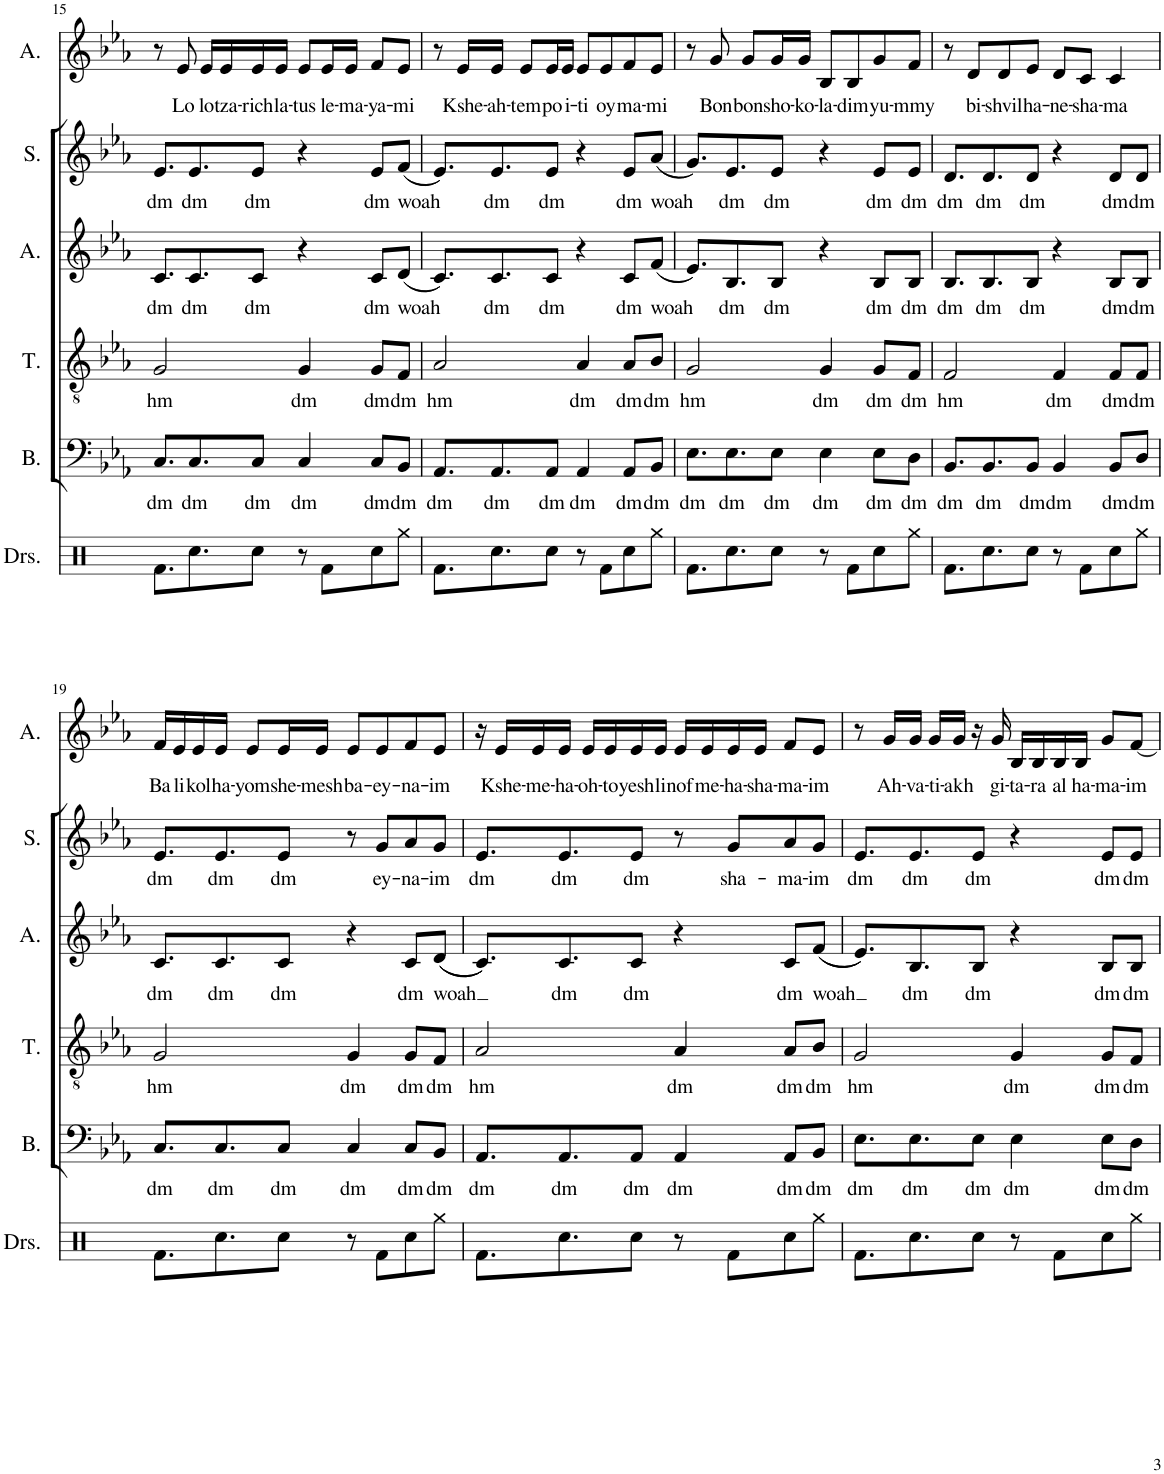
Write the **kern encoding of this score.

**kern	**kern	**text	**kern	**text	**kern	**text	**kern	**text	**kern	**text
*part6	*part5	*part5	*part4	*part4	*part3	*part3	*part2	*part2	*part1	*part1
*staff6	*staff5	*staff5	*staff4	*staff4	*staff3	*staff3	*staff2	*staff2	*staff1	*staff1
*I"Drumset	*I"Bass	*	*I"Tenor	*	*I"Alto	*	*I"Soprano	*	*I"Alto	*
*I'Drs.	*I'B.	*	*I'T.	*	*I'A.	*	*I'S.	*	*I'A.	*
!!LO:PB:g=z
*clefX	*clefF4	*	*clefGv2	*	*clefG2	*	*clefG2	*	*clefG2	*
*k[b-e-a-]	*k[b-e-a-]	*	*k[b-e-a-]	*	*k[b-e-a-]	*	*k[b-e-a-]	*	*k[b-e-a-]	*
*M4/4	*M4/4	*	*M4/4	*	*M4/4	*	*M4/4	*	*M4/4	*
=15	=15	=15	=15	=15	=15	=15	=15	=15	=15	=15
!	!	!LO:LY:b	!	!LO:LY:b	!	!LO:LY:b	!	!LO:LY:b	!	!
8.Rf\L	8.C/L	dm	2G/	hm	8.c/L	dm	8.e-/L	dm	8r	.
!	!	!	!	!	!	!	!	!	!	!LO:LY:b
.	.	.	.	.	.	.	.	.	8e-/	Lo
!	!	!LO:LY:b	!	!	!	!LO:LY:b	!	!LO:LY:b	!	!
8.Rcc\	8.C/	dm	.	.	8.c/	dm	8.e-/	dm	.	.
!	!	!	!	!	!	!	!	!	!	!LO:LY:b
.	.	.	.	.	.	.	.	.	16e-/LL	lo
!	!	!	!	!	!	!	!	!	!	!LO:LY:b
.	.	.	.	.	.	.	.	.	16e-/	tza-
!	!	!LO:LY:b	!	!	!	!LO:LY:b	!	!LO:LY:b	!	!LO:LY:b
8Rcc\J	8C/J	dm	.	.	8c/J	dm	8e-/J	dm	16e-/	-rich
!	!	!	!	!	!	!	!	!	!	!LO:LY:b
.	.	.	.	.	.	.	.	.	16e-/JJ	la-
!	!	!LO:LY:b	!	!LO:LY:b	!	!	!	!	!	!LO:LY:b
8r	4C/	dm	4G/	dm	4r	.	4r	.	8e-/L	-tus
!	!	!	!	!	!	!	!	!	!	!LO:LY:b
8Rf\L	.	.	.	.	.	.	.	.	16e-/L	le-
!	!	!	!	!	!	!	!	!	!	!LO:LY:b
.	.	.	.	.	.	.	.	.	16e-/JJ	-ma-
!	!	!LO:LY:b	!	!LO:LY:b	!	!LO:LY:b	!	!LO:LY:b	!	!LO:LY:b
8Rcc\	8C/L	dm	8G/L	dm	8c/L	dm	8e-/L	dm	8f/L	-ya-
!	!	!LO:LY:b	!	!LO:LY:b	!	!LO:LY:b	!	!LO:LY:b	!	!LO:LY:b
8Rgg\J	8BB-/J	dm	8F/J	dm	((8d/J	woah	((8f/J	woah	8e-/J	-mi
=16	=16	=16	=16	=16	=16	=16	=16	=16	=16	=16
!	!	!LO:LY:b	!	!LO:LY:b	!	!	!	!	!	!
8.Rf\L	8.AA-/L	dm	2A-/	hm	8.c/L))	.	8.e-/L))	.	8r	.
!	!	!	!	!	!	!	!	!	!	!LO:LY:b
.	.	.	.	.	.	.	.	.	16e-/LL	Kshe-
!	!	!LO:LY:b	!	!	!	!LO:LY:b	!	!LO:LY:b	!	!LO:LY:b
8.Rcc\	8.AA-/	dm	.	.	8.c/	dm	8.e-/	dm	16e-/JJ	-ah-
!	!	!	!	!	!	!	!	!	!	!LO:LY:b
.	.	.	.	.	.	.	.	.	8e-/L	-tem
!	!	!LO:LY:b	!	!	!	!LO:LY:b	!	!LO:LY:b	!	!LO:LY:b
8Rcc\J	8AA-/J	dm	.	.	8c/J	dm	8e-/J	dm	16e-/L	po
!	!	!	!	!	!	!	!	!	!	!LO:LY:b
.	.	.	.	.	.	.	.	.	16e-/JJ	i-
!	!	!LO:LY:b	!	!LO:LY:b	!	!	!	!	!	!LO:LY:b
8r	4AA-/	dm	4A-/	dm	4r	.	4r	.	8e-/L	-ti
!	!	!	!	!	!	!	!	!	!	!LO:LY:b
8Rf\L	.	.	.	.	.	.	.	.	8e-/	oy
!	!	!LO:LY:b	!	!LO:LY:b	!	!LO:LY:b	!	!LO:LY:b	!	!LO:LY:b
8Rcc\	8AA-/L	dm	8A-/L	dm	8c/L	dm	8e-/L	dm	8f/	ma-
!	!	!LO:LY:b	!	!LO:LY:b	!	!LO:LY:b	!	!LO:LY:b	!	!LO:LY:b
8Rgg\J	8BB-/J	dm	8B-/J	dm	((8f/J	woah	((8a-/J	woah	8e-/J	-mi
=17	=17	=17	=17	=17	=17	=17	=17	=17	=17	=17
!	!	!LO:LY:b	!	!LO:LY:b	!	!	!	!	!	!
8.Rf\L	8.E-\L	dm	2G/	hm	8.e-/L))	.	8.g/L))	.	8r	.
!	!	!	!	!	!	!	!	!	!	!LO:LY:b
.	.	.	.	.	.	.	.	.	8g/	Bon
!	!	!LO:LY:b	!	!	!	!LO:LY:b	!	!LO:LY:b	!	!
8.Rcc\	8.E-\	dm	.	.	8.B-/	dm	8.e-/	dm	.	.
!	!	!	!	!	!	!	!	!	!	!LO:LY:b
.	.	.	.	.	.	.	.	.	8g/L	bon
!	!	!LO:LY:b	!	!	!	!LO:LY:b	!	!LO:LY:b	!	!LO:LY:b
8Rcc\J	8E-\J	dm	.	.	8B-/J	dm	8e-/J	dm	16g/L	sho-
!	!	!	!	!	!	!	!	!	!	!LO:LY:b
.	.	.	.	.	.	.	.	.	16g/JJ	-ko-
!	!	!LO:LY:b	!	!LO:LY:b	!	!	!	!	!	!LO:LY:b
8r	4E-\	dm	4G/	dm	4r	.	4r	.	8B-/L	-la-
!	!	!	!	!	!	!	!	!	!	!LO:LY:b
8Rf\L	.	.	.	.	.	.	.	.	8B-/	-dim
!	!	!LO:LY:b	!	!LO:LY:b	!	!LO:LY:b	!	!LO:LY:b	!	!LO:LY:b
8Rcc\	8E-\L	dm	8G/L	dm	8B-/L	dm	8e-/L	dm	8g/	yu-
!	!	!LO:LY:b	!	!LO:LY:b	!	!LO:LY:b	!	!LO:LY:b	!	!LO:LY:b
8Rgg\J	8D\J	dm	8F/J	dm	8B-/J	dm	8e-/J	dm	8f/J	-mmy
=18	=18	=18	=18	=18	=18	=18	=18	=18	=18	=18
!	!	!LO:LY:b	!	!LO:LY:b	!	!LO:LY:b	!	!LO:LY:b	!	!
8.Rf\L	8.BB-/L	dm	2F/	hm	8.B-/L	dm	8.d/L	dm	8r	.
!	!	!	!	!	!	!	!	!	!	!LO:LY:b
.	.	.	.	.	.	.	.	.	8d/L	bi-
!	!	!LO:LY:b	!	!	!	!LO:LY:b	!	!LO:LY:b	!	!
8.Rcc\	8.BB-/	dm	.	.	8.B-/	dm	8.d/	dm	.	.
!	!	!	!	!	!	!	!	!	!	!LO:LY:b
.	.	.	.	.	.	.	.	.	8d/	-shvil
!	!	!LO:LY:b	!	!	!	!LO:LY:b	!	!LO:LY:b	!	!LO:LY:b
8Rcc\J	8BB-/J	dm	.	.	8B-/J	dm	8d/J	dm	8e-/J	ha-
!	!	!LO:LY:b	!	!LO:LY:b	!	!	!	!	!	!LO:LY:b
8r	4BB-/	dm	4F/	dm	4r	.	4r	.	8d/L	-ne-
!	!	!	!	!	!	!	!	!	!	!LO:LY:b
8Rf\L	.	.	.	.	.	.	.	.	8c/J	-sha-
!	!	!LO:LY:b	!	!LO:LY:b	!	!LO:LY:b	!	!LO:LY:b	!	!LO:LY:b
8Rcc\	8BB-/L	dm	8F/L	dm	8B-/L	dm	8d/L	dm	4c/	-ma
!	!	!LO:LY:b	!	!LO:LY:b	!	!LO:LY:b	!	!LO:LY:b	!	!
8Rgg\J	8D/J	dm	8F/J	dm	8B-/J	dm	8d/J	dm	.	.
!!LO:LB:g=z
=19	=19	=19	=19	=19	=19	=19	=19	=19	=19	=19
!	!	!LO:LY:b	!	!LO:LY:b	!	!LO:LY:b	!	!LO:LY:b	!	!LO:LY:b
8.Rf\L	8.C/L	dm	2G/	hm	8.c/L	dm	8.e-/L	dm	16f/LL	Ba
!	!	!	!	!	!	!	!	!	!	!LO:LY:b
.	.	.	.	.	.	.	.	.	16e-/	li
!	!	!	!	!	!	!	!	!	!	!LO:LY:b
.	.	.	.	.	.	.	.	.	16e-/	kol
!	!	!LO:LY:b	!	!	!	!LO:LY:b	!	!LO:LY:b	!	!LO:LY:b
8.Rcc\	8.C/	dm	.	.	8.c/	dm	8.e-/	dm	16e-/JJ	ha-
!	!	!	!	!	!	!	!	!	!	!LO:LY:b
.	.	.	.	.	.	.	.	.	8e-/L	-yom
!	!	!LO:LY:b	!	!	!	!LO:LY:b	!	!LO:LY:b	!	!LO:LY:b
8Rcc\J	8C/J	dm	.	.	8c/J	dm	8e-/J	dm	16e-/L	she-
!	!	!	!	!	!	!	!	!	!	!LO:LY:b
.	.	.	.	.	.	.	.	.	16e-/JJ	-mesh
!	!	!LO:LY:b	!	!LO:LY:b	!	!	!	!	!	!LO:LY:b
8r	4C/	dm	4G/	dm	4r	.	8r	.	8e-/L	ba-
!	!	!	!	!	!	!	!	!LO:LY:b	!	!LO:LY:b
8Rf\L	.	.	.	.	.	.	8g/L	ey-	8e-/	-ey-
!	!	!LO:LY:b	!	!LO:LY:b	!	!LO:LY:b	!	!LO:LY:b	!	!LO:LY:b
8Rcc\	8C/L	dm	8G/L	dm	8c/L	dm	8a-/	-na-	8f/	-na-
!	!	!LO:LY:b	!	!LO:LY:b	!	!LO:LY:b	!	!LO:LY:b	!	!LO:LY:b
8Rgg\J	8BB-/J	dm	8F/J	dm	(((8d/J	woah	8g/J	-im	8e-/J	-im
=20	=20	=20	=20	=20	=20	=20	=20	=20	=20	=20
!	!	!LO:LY:b	!	!LO:LY:b	!	!	!	!LO:LY:b	!	!
8.Rf\L	8.AA-/L	dm	2A-/	hm	8.c/L)))	.	8.e-/L	dm	16r	.
!	!	!	!	!	!	!	!	!	!	!LO:LY:b
.	.	.	.	.	.	.	.	.	16e-/LL	Kshe-
!	!	!	!	!	!	!	!	!	!	!LO:LY:b
.	.	.	.	.	.	.	.	.	16e-/	-me-
!	!	!LO:LY:b	!	!	!	!LO:LY:b	!	!LO:LY:b	!	!LO:LY:b
8.Rcc\	8.AA-/	dm	.	.	8.c/	dm	8.e-/	dm	16e-/JJ	-ha-
!	!	!	!	!	!	!	!	!	!	!LO:LY:b
.	.	.	.	.	.	.	.	.	16e-/LL	-oh-
!	!	!	!	!	!	!	!	!	!	!LO:LY:b
.	.	.	.	.	.	.	.	.	16e-/	-to
!	!	!LO:LY:b	!	!	!	!LO:LY:b	!	!LO:LY:b	!	!LO:LY:b
8Rcc\J	8AA-/J	dm	.	.	8c/J	dm	8e-/J	dm	16e-/	yesh
!	!	!	!	!	!	!	!	!	!	!LO:LY:b
.	.	.	.	.	.	.	.	.	16e-/JJ	li
!	!	!LO:LY:b	!	!LO:LY:b	!	!	!	!	!	!LO:LY:b
8r	4AA-/	dm	4A-/	dm	4r	.	8r	.	16e-/LL	nof
!	!	!	!	!	!	!	!	!	!	!LO:LY:b
.	.	.	.	.	.	.	.	.	16e-/	me-
!	!	!	!	!	!	!	!	!LO:LY:b	!	!LO:LY:b
8Rf\L	.	.	.	.	.	.	8g/L	sha-	16e-/	-ha-
!	!	!	!	!	!	!	!	!	!	!LO:LY:b
.	.	.	.	.	.	.	.	.	16e-/JJ	-sha-
!	!	!LO:LY:b	!	!LO:LY:b	!	!LO:LY:b	!	!LO:LY:b	!	!LO:LY:b
8Rcc\	8AA-/L	dm	8A-/L	dm	8c/L	dm	8a-/	-ma-	8f/L	-ma-
!	!	!LO:LY:b	!	!LO:LY:b	!	!LO:LY:b	!	!LO:LY:b	!	!LO:LY:b
8Rgg\J	8BB-/J	dm	8B-/J	dm	(((8f/J	woah	8g/J	-im	8e-/J	-im
=21	=21	=21	=21	=21	=21	=21	=21	=21	=21	=21
!	!	!LO:LY:b	!	!LO:LY:b	!	!	!	!LO:LY:b	!	!
8.Rf\L	8.E-\L	dm	2G/	hm	8.e-/L)))	.	8.e-/L	dm	8r	.
!	!	!	!	!	!	!	!	!	!	!LO:LY:b
.	.	.	.	.	.	.	.	.	16g/LL	Ah-
!	!	!LO:LY:b	!	!	!	!LO:LY:b	!	!LO:LY:b	!	!LO:LY:b
8.Rcc\	8.E-\	dm	.	.	8.B-/	dm	8.e-/	dm	16g/JJ	-va-
!	!	!	!	!	!	!	!	!	!	!LO:LY:b
.	.	.	.	.	.	.	.	.	16g/LL	-ti-
!	!	!	!	!	!	!	!	!	!	!LO:LY:b
.	.	.	.	.	.	.	.	.	16g/JJ	-akh
!	!	!LO:LY:b	!	!	!	!LO:LY:b	!	!LO:LY:b	!	!
8Rcc\J	8E-\J	dm	.	.	8B-/J	dm	8e-/J	dm	16r	.
!	!	!	!	!	!	!	!	!	!	!LO:LY:b
.	.	.	.	.	.	.	.	.	16g/	gi-
!	!	!LO:LY:b	!	!LO:LY:b	!	!	!	!	!	!LO:LY:b
8r	4E-\	dm	4G/	dm	4r	.	4r	.	16B-/LL	-ta-
!	!	!	!	!	!	!	!	!	!	!LO:LY:b
.	.	.	.	.	.	.	.	.	16B-/	-ra
!	!	!	!	!	!	!	!	!	!	!LO:LY:b
8Rf\L	.	.	.	.	.	.	.	.	16B-/	al
!	!	!	!	!	!	!	!	!	!	!LO:LY:b
.	.	.	.	.	.	.	.	.	16B-/JJ	ha-
!	!	!LO:LY:b	!	!LO:LY:b	!	!LO:LY:b	!	!LO:LY:b	!	!LO:LY:b
8Rcc\	8E-\L	dm	8G/L	dm	8B-/L	dm	8e-/L	dm	8g/L	-ma-
!	!	!LO:LY:b	!	!LO:LY:b	!	!LO:LY:b	!	!LO:LY:b	!	!LO:LY:b
8Rgg\J	8D\J	dm	8F/J	dm	8B-/J	dm	8e-/J	dm	[8f/J	-im
=	=	=	=	=	=	=	=	=	=	=
*-	*-	*-	*-	*-	*-	*-	*-	*-	*-	*-
